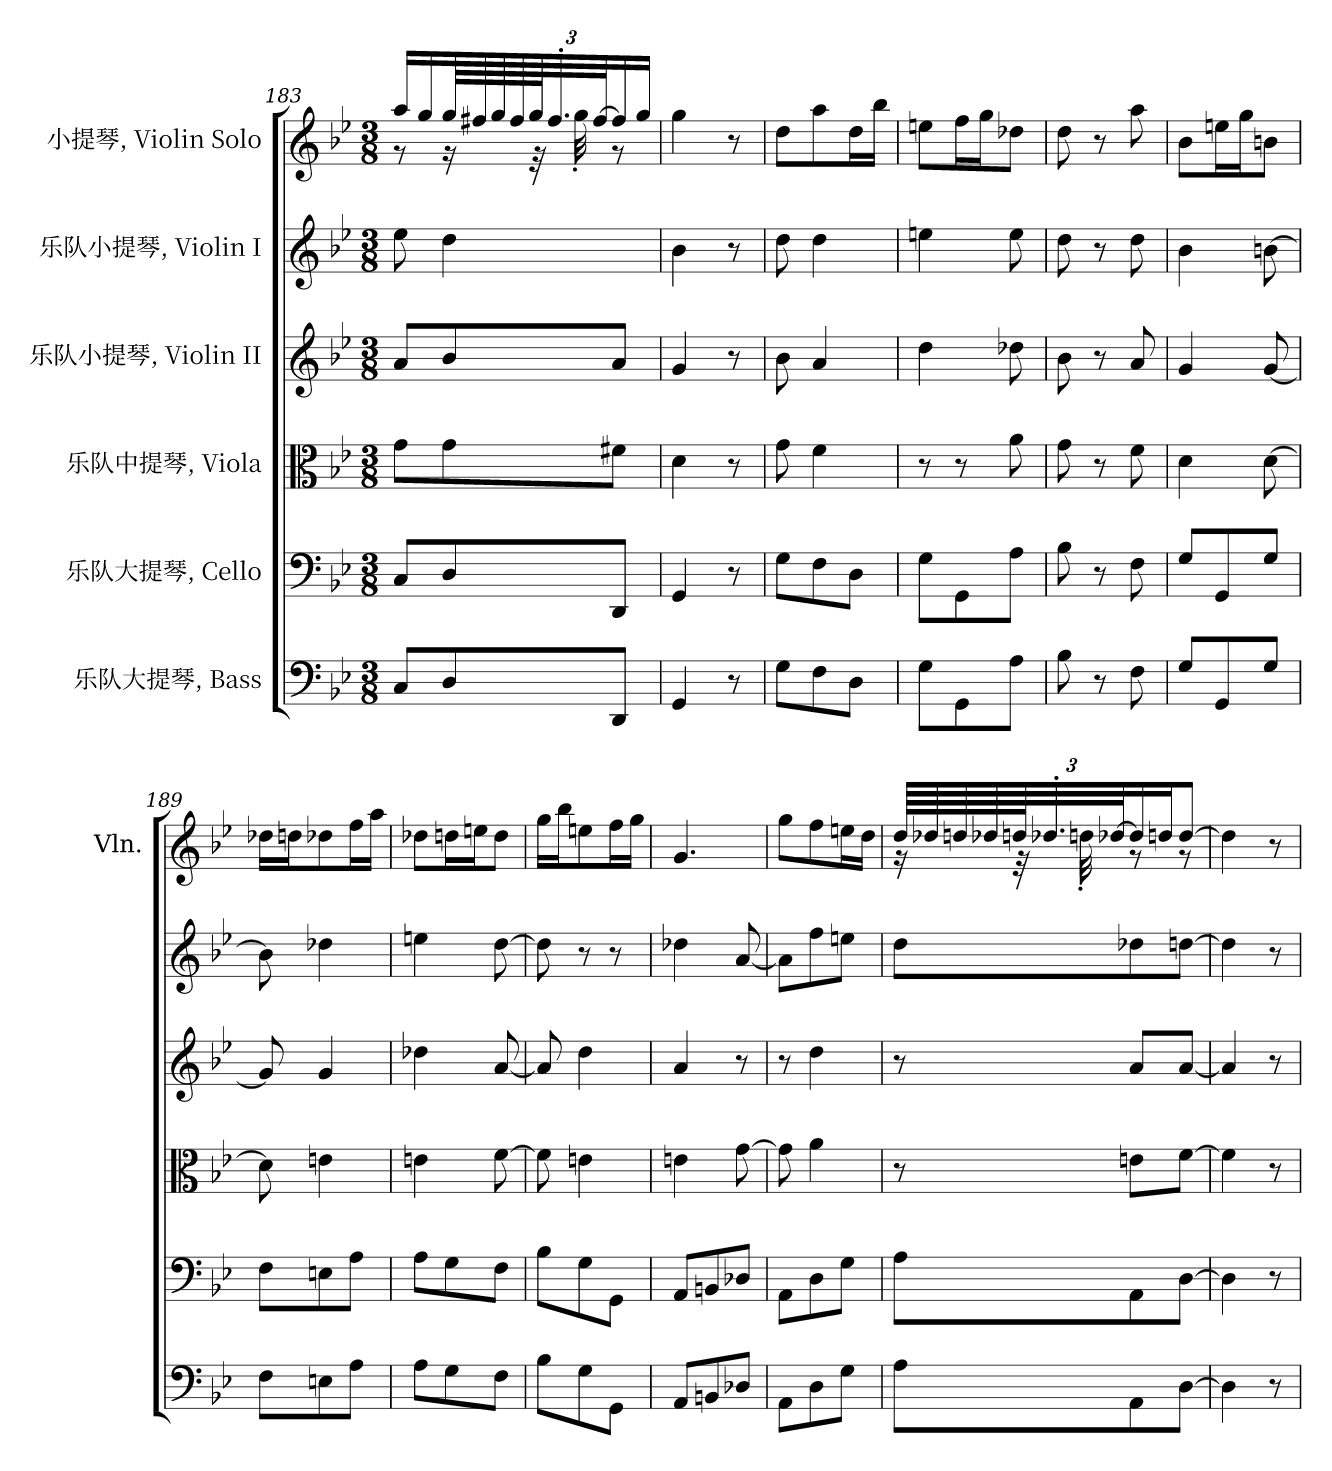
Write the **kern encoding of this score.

**kern	**kern	**kern	**kern	**kern	**kern
*part6	*part5	*part4	*part3	*part2	*part1
*staff6	*staff5	*staff4	*staff3	*staff2	*staff1
*I"乐队大提琴, Bass	*I"乐队大提琴, Cello	*I"乐队中提琴, Viola	*I"乐队小提琴, Violin II	*I"乐队小提琴, Violin I	*I"小提琴, Violin Solo
*	*	*	*	*	*I'Vln.
!!LO:PB:g=z
*clefF4	*clefF4	*clefC3	*clefG2	*clefG2	*clefG2
*k[b-e-]	*k[b-e-]	*k[b-e-]	*k[b-e-]	*k[b-e-]	*k[b-e-]
*M3/8	*M3/8	*M3/8	*M3/8	*M3/8	*M3/8
=183	=183	=183	=183	=183	=183
*	*	*	*	*	*^
8C/L	8C/L	8g\L	8a/L	8ee-\	16aa/LL	8r
.	.	.	.	.	16gg/	.
8D/	8D/	8g\	8b-/	4dd\	64gg/LL	16r
.	.	.	.	.	64ff#X/	.
.	.	.	.	.	64gg/	.
.	.	.	.	.	64ff#/	.
*	*	*	*	*	*Xbrackettup	*
.	.	.	.	.	96gg/J	32r
.	.	.	.	.	48.ff#'/	.
.	.	.	.	.	.	32gg'\
.	.	.	.	.	[48ff#/J	.
8DD/J	8DD/J	8f#X\J	8a/J	.	16ff#/]	8r
.	.	.	.	.	16gg/JJ	.
*	*	*	*	*	*v	*v
=184	=184	=184	=184	=184	=184
4GG/	4GG/	4d\	4g/	4b-\	4gg\
8r	8r	8r	8r	8r	8r
=185	=185	=185	=185	=185	=185
8G\L	8G\L	8g\	8b-\	8dd\	8dd\L
8F\	8F\	4f\	4a/	4dd\	8aa\
8D\J	8D\J	.	.	.	16dd\L
.	.	.	.	.	16bb-\JJ
=186	=186	=186	=186	=186	=186
8G\L	8G\L	8r	4dd\	4een\	8een\L
8GG\	8GG\	8r	.	.	16ff\L
.	.	.	.	.	16gg\J
8A\J	8A\J	8a\	8dd-X\	8ee\	8dd-X\J
=187	=187	=187	=187	=187	=187
8B-\	8B-\	8g\	8b-\	8dd\	8dd\
8r	8r	8r	8r	8r	8r
8F\	8F\	8f\	8a/	8dd\	8aa\
=188	=188	=188	=188	=188	=188
8G/L	8G/L	4d\	4g/	4b-\	8b-\L
8GG/	8GG/	.	.	.	16een\L
.	.	.	.	.	16gg\J
8G/J	8G/J	[8d\	[8g/	[8bn\	8bn\J
!!LO:LB:g=z
=189	=189	=189	=189	=189	=189
8F\L	8F\L	8d\]	8g/]	8b\]	16dd-X\LL
.	.	.	.	.	16ddn\J
8En\	8En\	4en\	4g/	4dd-X\	8dd-X\
8A\J	8A\J	.	.	.	16ff\L
.	.	.	.	.	16aa\JJ
=190	=190	=190	=190	=190	=190
8A\L	8A\L	4en\	4dd-X\	4een\	8dd-X\L
8G\	8G\	.	.	.	16ddn\L
.	.	.	.	.	16een\J
8F\J	8F\J	[8f\	[8a/	[8dd\	8dd\J
=191	=191	=191	=191	=191	=191
8B-\L	8B-\L	8f\]	8a/]	8dd\]	16gg\LL
.	.	.	.	.	16bb-\J
8G\	8G\	4en\	4dd\	8r	8een\
8GG\J	8GG\J	.	.	8r	16ff\L
.	.	.	.	.	16gg\JJ
=192	=192	=192	=192	=192	=192
8AA/L	8AA/L	4en\	4a/	4dd-X\	4.g/
8BBn/	8BBn/	.	.	.	.
8D-X/J	8D-X/J	[8g\	8r	[8a/	.
=193	=193	=193	=193	=193	=193
8AA\L	8AA\L	8g\]	8r	8a\L]	8gg\L
8D\	8D\	4a\	4dd\	8ff\	8ff\
8G\J	8G\J	.	.	8een\J	16een\L
.	.	.	.	.	16dd\JJ
!!LO:PB:g=z
=194	=194	=194	=194	=194	=194
*	*	*	*	*	*^
8A\L	8A\L	8r	8r	8dd\L	64dd/LLLL	16r
.	.	.	.	.	64dd-X/	.
.	.	.	.	.	64ddn/	.
.	.	.	.	.	64dd-X/	.
.	.	.	.	.	96ddn/J	32r
.	.	.	.	.	48.dd-X'/	.
.	.	.	.	.	.	32ddn'\
.	.	.	.	.	[48dd-X/J	.
8AA\	8AA\	8en\L	8a/L	8dd-X\	16dd-/]	8r
.	.	.	.	.	16ddn/J	.
[8D\J	[8D\J	[8f\J	[8a/J	[8ddn\J	[8dd/J	8r
*	*	*	*	*	*v	*v
=195	=195	=195	=195	=195	=195
4D\]	4D\]	4f\]	4a/]	4dd\]	4dd\]
8r	8r	8r	8r	8r	8r
=	=	=	=	=	=
*-	*-	*-	*-	*-	*-
